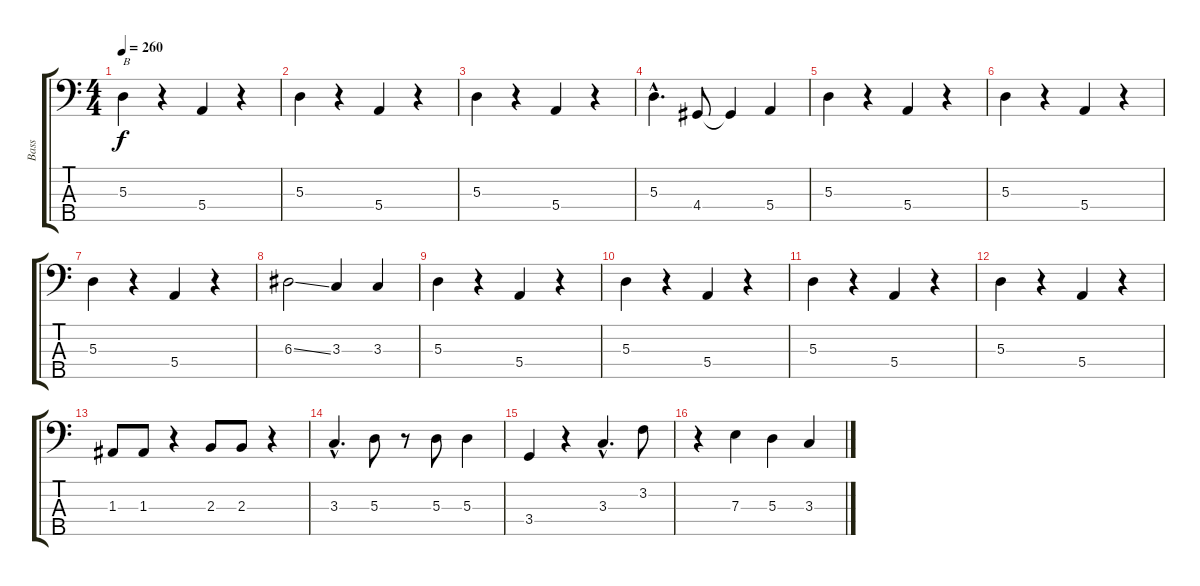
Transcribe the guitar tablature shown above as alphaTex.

\track ("Bass" "Bass") {instrument acousticbass}
\staff {score tabs}
\tuning (G2 D2 A1 E1 B0) {hide}
\ts (4 4)
\tempo 260
\clef f4
\ks c
5.3.4{txt "B" dy f} r.4 5.4.4 r.4 |
5.3.4 r.4 5.4.4 r.4 |
5.3.4 r.4 5.4.4 r.4 |
5.3{hac}.4{d} 4.4.8 4.4{t}.4 5.4.4 |
5.3.4 r.4 5.4.4 r.4 |
5.3.4 r.4 5.4.4 r.4 |
5.3.4 r.4 5.4.4 r.4 |
6.3{ss}.2 3.3.4 3.3.4 |
5.3.4 r.4 5.4.4 r.4 |
5.3.4 r.4 5.4.4 r.4 |
5.3.4 r.4 5.4.4 r.4 |
5.3.4 r.4 5.4.4 r.4 |
1.3.8 1.3.8 r.4 2.3.8 2.3.8 r.4 |
3.3{hac}.4{d} 5.3.8 r.8 5.3.8 5.3.4 |
3.4.4 r.4 3.3{hac}.4{d} 3.2.8 |
r.4 7.3.4 5.3.4 3.3.4
